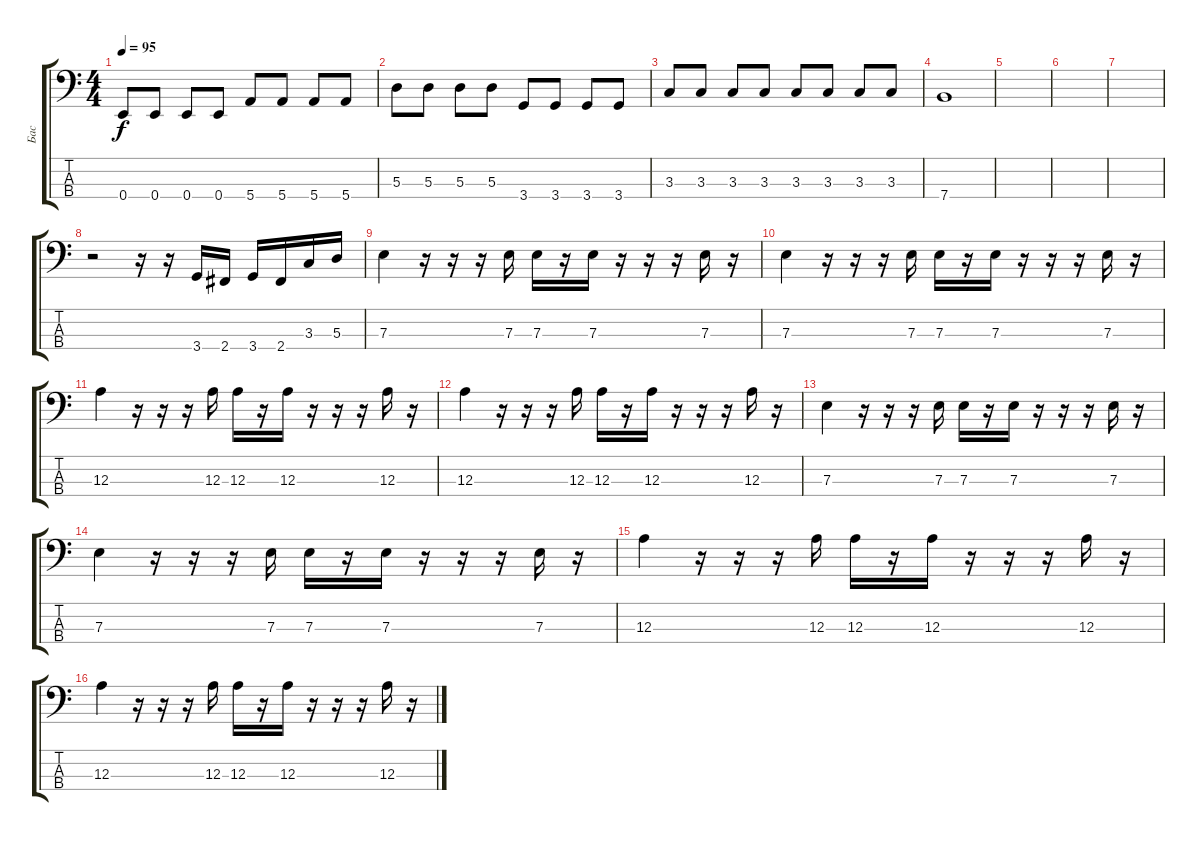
\track ("Бас" "Бас") {instrument acousticbass}
\staff {score tabs}
\tuning (G2 D2 A1 E1) {hide}
\ts (4 4)
\tempo 95
\clef f4
\ks c
0.4.8{dy f} 0.4.8 0.4.8 0.4.8 5.4.8 5.4.8 5.4.8 5.4.8 |
5.3.8 5.3.8 5.3.8 5.3.8 3.4.8 3.4.8 3.4.8 3.4.8 |
3.3.8 3.3.8 3.3.8 3.3.8 3.3.8 3.3.8 3.3.8 3.3.8 |
7.4.1 |
|
|
|
r.2 r.16 r.16 3.4.16 2.4.16 3.4.16 2.4.16 3.3.16 5.3.16 |
7.3.4 r.16 r.16 r.16 7.3.16 7.3.16 r.16 7.3.16 r.16 r.16 r.16 7.3.16 r.16 |
7.3.4 r.16 r.16 r.16 7.3.16 7.3.16 r.16 7.3.16 r.16 r.16 r.16 7.3.16 r.16 |
12.3.4 r.16 r.16 r.16 12.3.16 12.3.16 r.16 12.3.16 r.16 r.16 r.16 12.3.16 r.16 |
12.3.4 r.16 r.16 r.16 12.3.16 12.3.16 r.16 12.3.16 r.16 r.16 r.16 12.3.16 r.16 |
7.3.4 r.16 r.16 r.16 7.3.16 7.3.16 r.16 7.3.16 r.16 r.16 r.16 7.3.16 r.16 |
7.3.4 r.16 r.16 r.16 7.3.16 7.3.16 r.16 7.3.16 r.16 r.16 r.16 7.3.16 r.16 |
12.3.4 r.16 r.16 r.16 12.3.16 12.3.16 r.16 12.3.16 r.16 r.16 r.16 12.3.16 r.16 |
12.3.4 r.16 r.16 r.16 12.3.16 12.3.16 r.16 12.3.16 r.16 r.16 r.16 12.3.16 r.16
